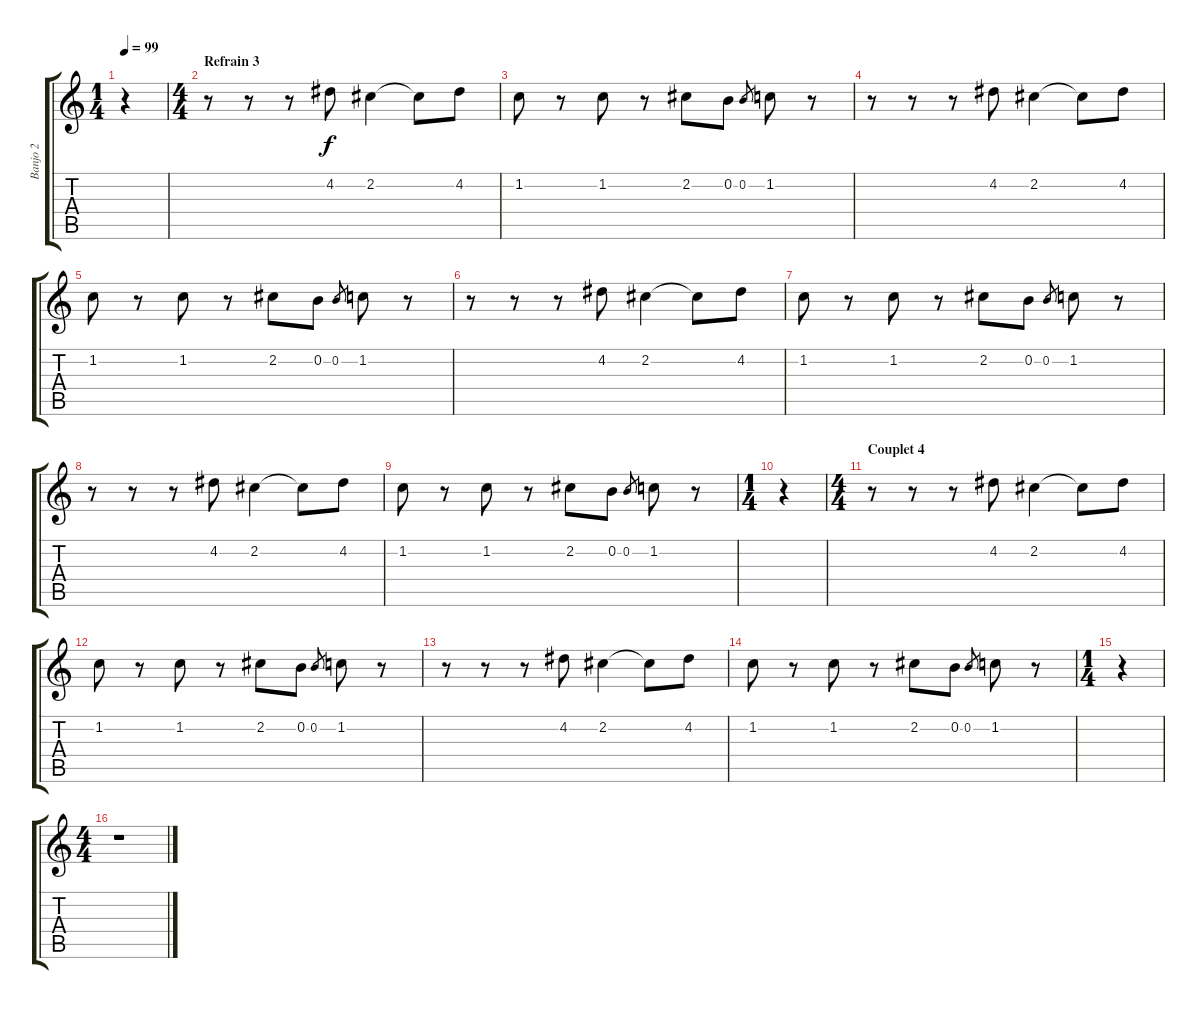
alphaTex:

\track ("Banjo 2" "Banjo 2") {instrument banjo}
\staff {score tabs}
\tuning (E4 B3 G3 D3 A2 E2) {hide}
\displaytranspose 12
\ts (1 4)
\tempo 99
\clef g2
\ks c
r.4{dy f} |
\ts (4 4)
\section ("" "Refrain 3")
r.8 r.8 r.8 4.2.8 2.2.4 2.2{t}.8 4.2.8 |
1.2.8 r.8 1.2.8 r.8 2.2.8 0.2.8 0.2.8{gr} 1.2.8 r.8 |
r.8 r.8 r.8 4.2.8 2.2.4 2.2{t}.8 4.2.8 |
1.2.8 r.8 1.2.8 r.8 2.2.8 0.2.8 0.2.8{gr} 1.2.8 r.8 |
r.8 r.8 r.8 4.2.8 2.2.4 2.2{t}.8 4.2.8 |
1.2.8 r.8 1.2.8 r.8 2.2.8 0.2.8 0.2.8{gr} 1.2.8 r.8 |
r.8 r.8 r.8 4.2.8 2.2.4 2.2{t}.8 4.2.8 |
1.2.8 r.8 1.2.8 r.8 2.2.8 0.2.8 0.2.8{gr} 1.2.8 r.8 |
\ts (1 4)
r.4 |
\ts (4 4)
\section ("" "Couplet 4")
r.8 r.8 r.8 4.2.8 2.2.4 2.2{t}.8 4.2.8 |
1.2.8 r.8 1.2.8 r.8 2.2.8 0.2.8 0.2.8{gr} 1.2.8 r.8 |
r.8 r.8 r.8 4.2.8 2.2.4 2.2{t}.8 4.2.8 |
1.2.8 r.8 1.2.8 r.8 2.2.8 0.2.8 0.2.8{gr} 1.2.8 r.8 |
\ts (1 4)
r.4 |
\ts (4 4)
r.1
